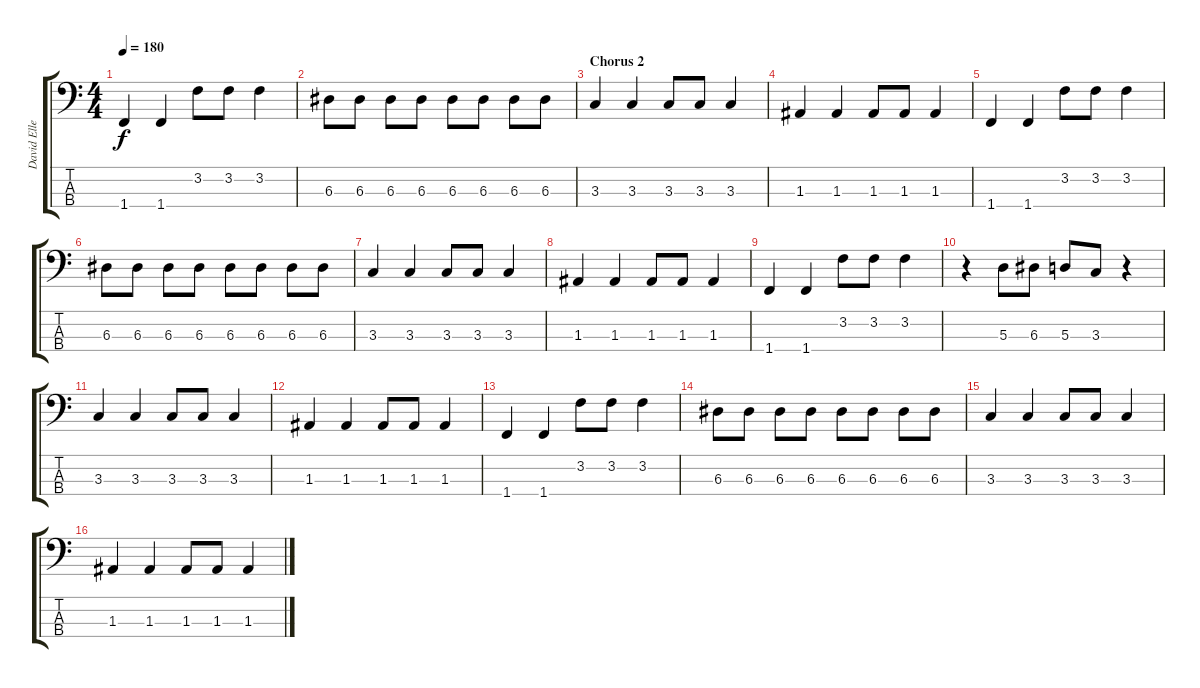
\track ("David Ellefson" "David Elle") {instrument electricbasspick}
\staff {score tabs}
\tuning (G2 D2 A1 E1) {hide}
\ts (4 4)
\tempo 180
\clef f4
\ks c
1.4.4{dy f} 1.4.4 3.2.8 3.2.8 3.2.4 |
6.3.8 6.3.8 6.3.8 6.3.8 6.3.8 6.3.8 6.3.8 6.3.8 |
\section ("" "Chorus 2")
3.3.4 3.3.4 3.3.8 3.3.8 3.3.4 |
1.3.4 1.3.4 1.3.8 1.3.8 1.3.4 |
1.4.4 1.4.4 3.2.8 3.2.8 3.2.4 |
6.3.8 6.3.8 6.3.8 6.3.8 6.3.8 6.3.8 6.3.8 6.3.8 |
3.3.4 3.3.4 3.3.8 3.3.8 3.3.4 |
1.3.4 1.3.4 1.3.8 1.3.8 1.3.4 |
1.4.4 1.4.4 3.2.8 3.2.8 3.2.4 |
r.4 5.3.8 6.3.8 5.3.8 3.3.8 r.4 |
3.3.4 3.3.4 3.3.8 3.3.8 3.3.4 |
1.3.4 1.3.4 1.3.8 1.3.8 1.3.4 |
1.4.4 1.4.4 3.2.8 3.2.8 3.2.4 |
6.3.8 6.3.8 6.3.8 6.3.8 6.3.8 6.3.8 6.3.8 6.3.8 |
3.3.4 3.3.4 3.3.8 3.3.8 3.3.4 |
1.3.4 1.3.4 1.3.8 1.3.8 1.3.4
